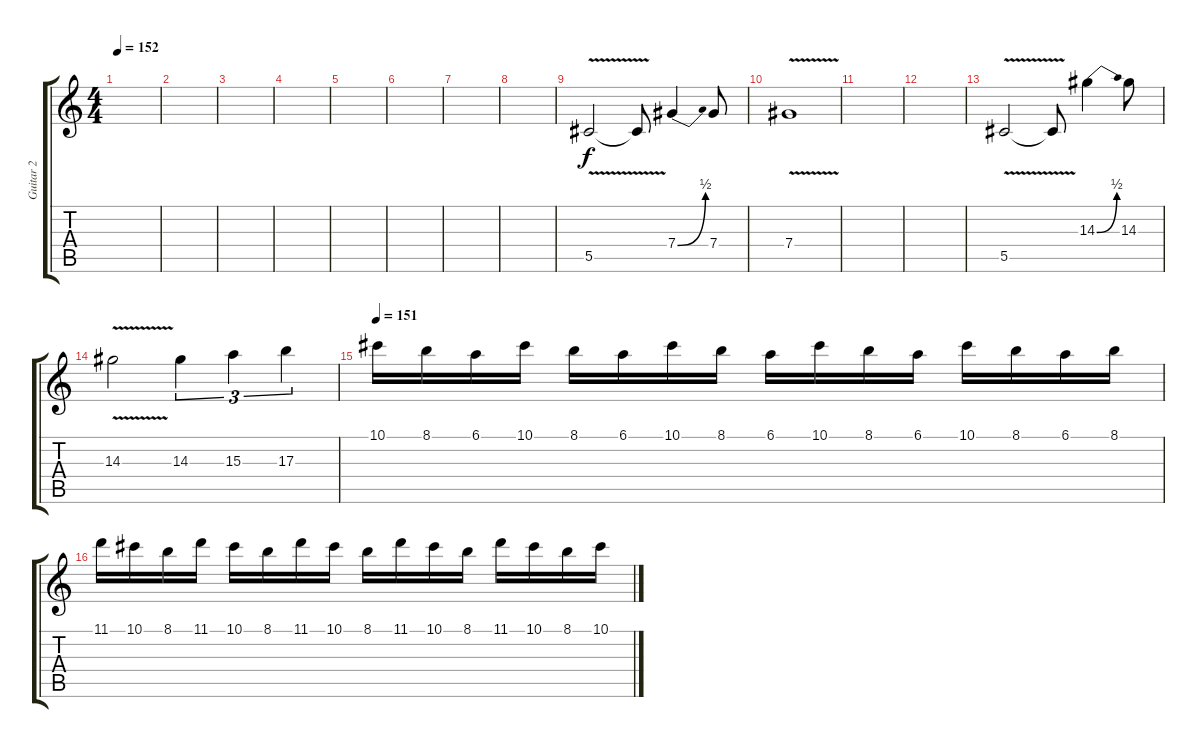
\track ("Guitar 2" "Guitar 2") {instrument overdrivenguitar}
\staff {score tabs}
\tuning (Eb4 Bb3 Gb3 Db3 Ab2 Eb2) {hide}
\ts (4 4)
\tempo 152
\clef g2
\ks c
|
|
|
|
|
|
|
|
5.5{v}.2 5.5{t}.8 7.4{be (bend 0 0 60 2)}.4 7.4.8 |
7.4{v}.1 |
|
|
5.5{v}.2 5.5{t}.8 14.3{be (bend 0 0 60 2)}.4 14.3.8 |
14.3{v}.2 14.3.4{tu (3 2)} 15.3.4{tu (3 2)} 17.3.4{tu (3 2)} |
\tempo 151
10.1.16 8.1.16 6.1.16 10.1.16 8.1.16 6.1.16 10.1.16 8.1.16 6.1.16 10.1.16 8.1.16 6.1.16 10.1.16 8.1.16 6.1.16 8.1.16 |
11.1.16 10.1.16 8.1.16 11.1.16 10.1.16 8.1.16 11.1.16 10.1.16 8.1.16 11.1.16 10.1.16 8.1.16 11.1.16 10.1.16 8.1.16 10.1.16
